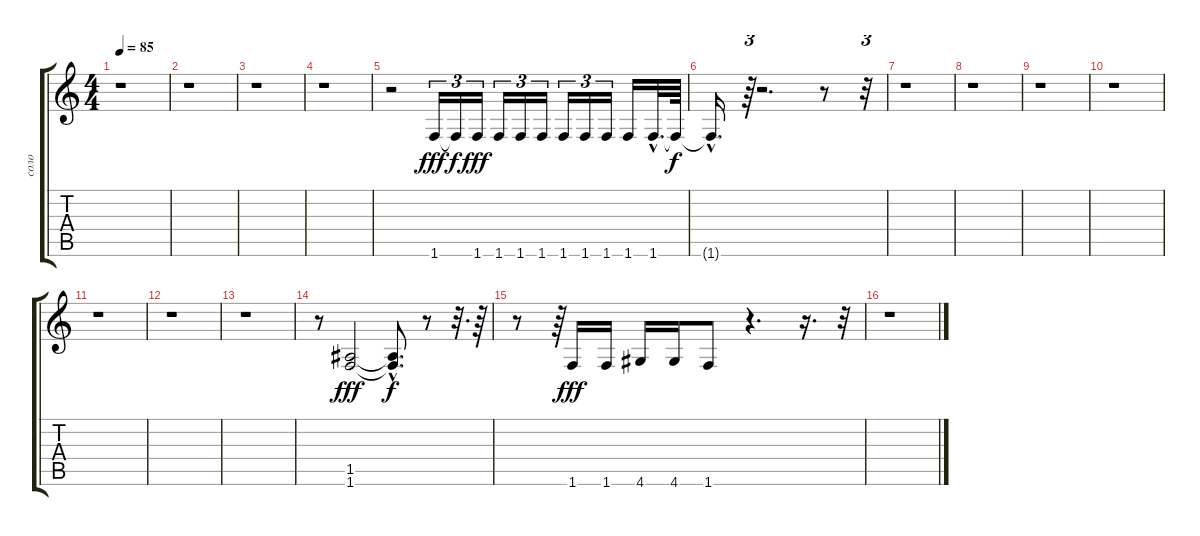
\track ("соло" "соло") {instrument overdrivenguitar}
\staff {score tabs}
\tuning (E4 B3 G3 D3 A2 E2) {hide}
\ts (4 4)
\tempo 85
\clef g2
\ks c
r.1{dy fff instrument overdrivenguitar} |
r.1 |
r.1 |
r.1 |
r.2 1.6.16{tu (3 2)} 1.6{t}.16{tu (3 2) dy f} 1.6.16{tu (3 2) dy fff} 1.6.16{tu (3 2)} 1.6.16{tu (3 2)} 1.6.16{tu (3 2)} 1.6.16{tu (3 2)} 1.6.16{tu (3 2)} 1.6.16{tu (3 2)} 1.6.16 1.6{hac}.32{d} 1.6{t}.64{dy f} |
1.6{hac t}.16{d} r.64{tu (3 2)} r.2{d} r.8 r.32{tu (3 2)} |
r.1 |
r.1 |
r.1 |
r.1 |
r.1 |
r.1 |
r.1 |
r.8 (1.5 1.6).2{dy fff instrument distortionguitar} (1.5{hac t} 1.6{hac t}).8{d dy f} r.8 r.32{d} r.64 |
r.8 r.64{tu (3 2)} 1.6.16{dy fff} 1.6.16 4.6.16 4.6.16 1.6.8 r.4{d} r.16{d} r.32{tu (3 2)} |
r.1
